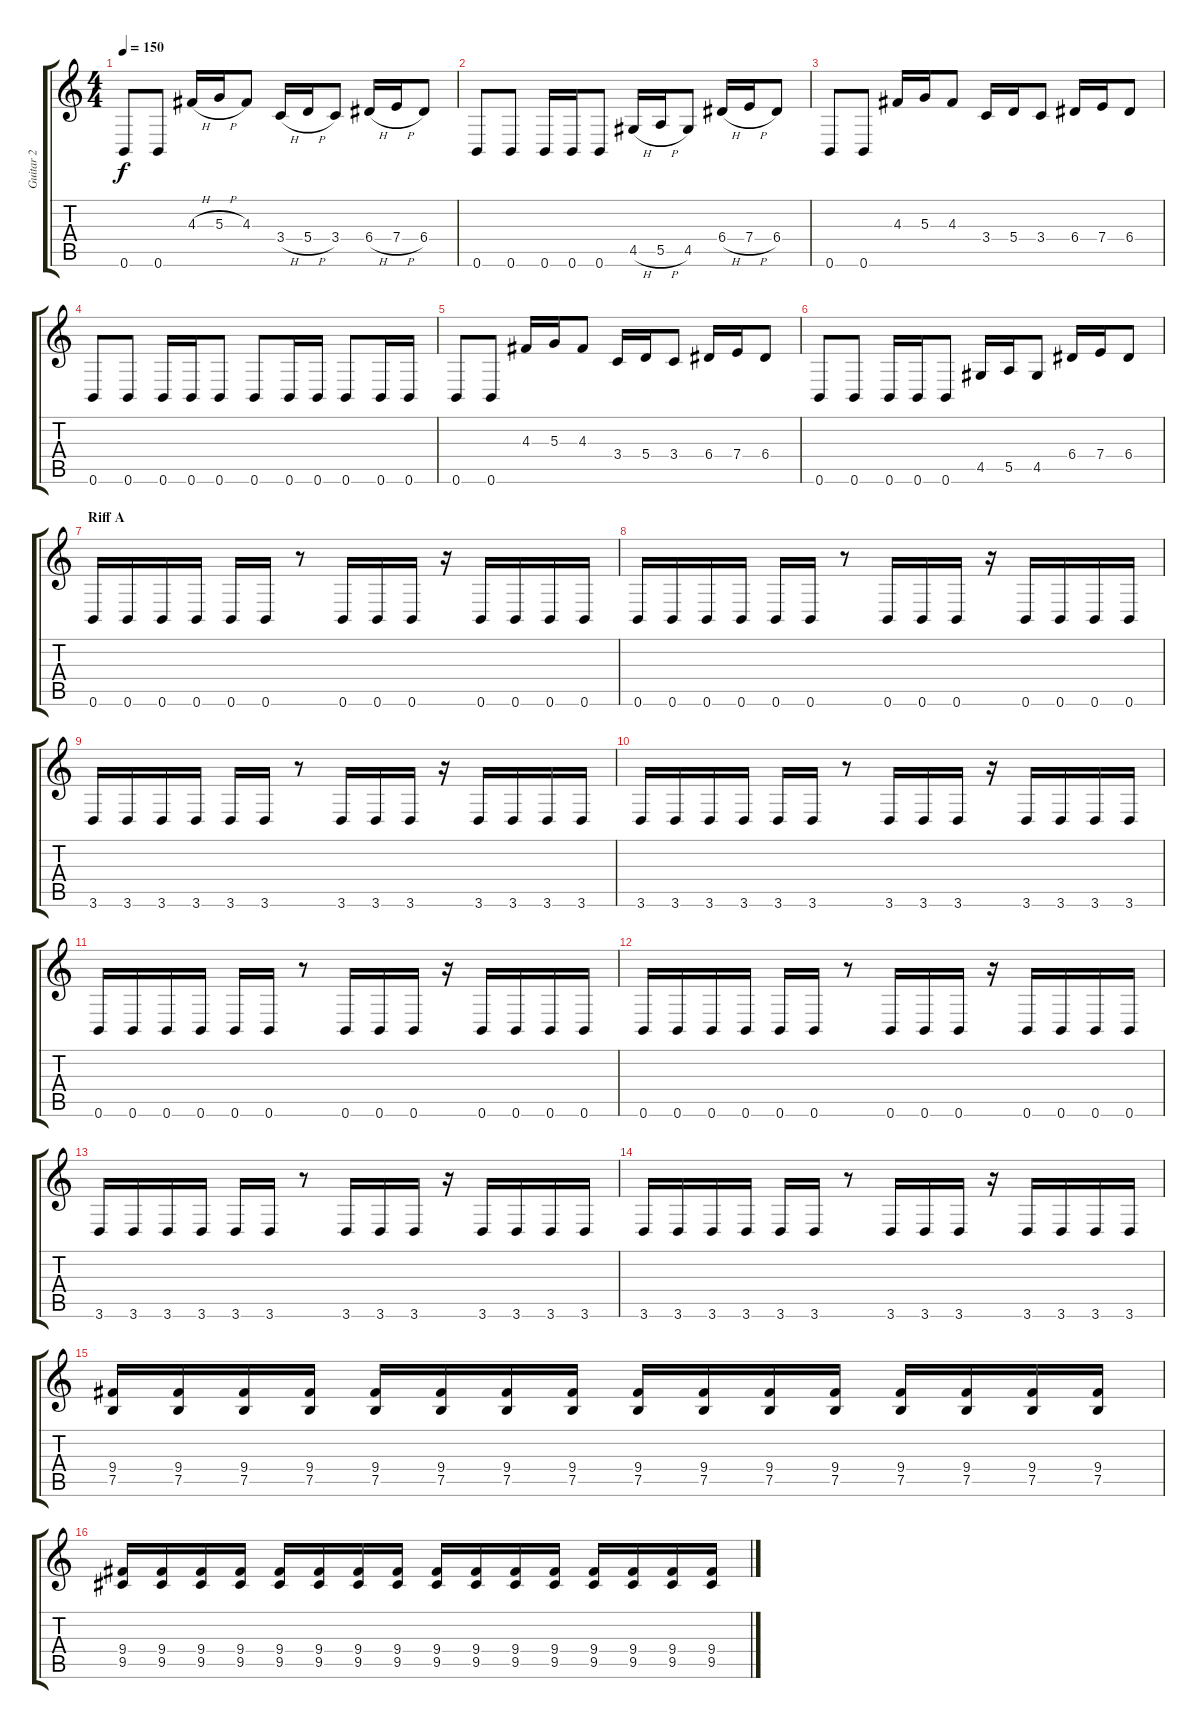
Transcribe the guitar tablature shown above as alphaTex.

\track ("Guitar 2" "Guitar 2") {instrument distortionguitar}
\staff {score tabs}
\tuning (B3 Gb3 D3 A2 E2 B1) {hide}
\ts (4 4)
\tempo 150
\clef g2
\ks c
0.6.8{dy f} 0.6.8 4.3{h}.16 5.3{h}.16 4.3.8 3.4{h}.16 5.4{h}.16 3.4.8 6.4{h}.16 7.4{h}.16 6.4.8 |
0.6.8 0.6.8 0.6.16 0.6.16 0.6.8 4.5{h}.16 5.5{h}.16 4.5.8 6.4{h}.16 7.4{h}.16 6.4.8 |
0.6.8 0.6.8 4.3.16 5.3.16 4.3.8 3.4.16 5.4.16 3.4.8 6.4.16 7.4.16 6.4.8 |
0.6.8 0.6.8 0.6.16 0.6.16 0.6.8 0.6.8 0.6.16 0.6.16 0.6.8 0.6.16 0.6.16 |
0.6.8 0.6.8 4.3.16 5.3.16 4.3.8 3.4.16 5.4.16 3.4.8 6.4.16 7.4.16 6.4.8 |
0.6.8 0.6.8 0.6.16 0.6.16 0.6.8 4.5.16 5.5.16 4.5.8 6.4.16 7.4.16 6.4.8 |
\section ("" "Riff A")
0.6.16 0.6.16 0.6.16 0.6.16 0.6.16 0.6.16 r.8 0.6.16 0.6.16 0.6.16 r.16 0.6.16 0.6.16 0.6.16 0.6.16 |
0.6.16 0.6.16 0.6.16 0.6.16 0.6.16 0.6.16 r.8 0.6.16 0.6.16 0.6.16 r.16 0.6.16 0.6.16 0.6.16 0.6.16 |
3.6.16 3.6.16 3.6.16 3.6.16 3.6.16 3.6.16 r.8 3.6.16 3.6.16 3.6.16 r.16 3.6.16 3.6.16 3.6.16 3.6.16 |
3.6.16 3.6.16 3.6.16 3.6.16 3.6.16 3.6.16 r.8 3.6.16 3.6.16 3.6.16 r.16 3.6.16 3.6.16 3.6.16 3.6.16 |
0.6.16 0.6.16 0.6.16 0.6.16 0.6.16 0.6.16 r.8 0.6.16 0.6.16 0.6.16 r.16 0.6.16 0.6.16 0.6.16 0.6.16 |
0.6.16 0.6.16 0.6.16 0.6.16 0.6.16 0.6.16 r.8 0.6.16 0.6.16 0.6.16 r.16 0.6.16 0.6.16 0.6.16 0.6.16 |
3.6.16 3.6.16 3.6.16 3.6.16 3.6.16 3.6.16 r.8 3.6.16 3.6.16 3.6.16 r.16 3.6.16 3.6.16 3.6.16 3.6.16 |
3.6.16 3.6.16 3.6.16 3.6.16 3.6.16 3.6.16 r.8 3.6.16 3.6.16 3.6.16 r.16 3.6.16 3.6.16 3.6.16 3.6.16 |
(9.4 7.5).16 (9.4 7.5).16 (9.4 7.5).16 (9.4 7.5).16 (9.4 7.5).16 (9.4 7.5).16 (9.4 7.5).16 (9.4 7.5).16 (9.4 7.5).16 (9.4 7.5).16 (9.4 7.5).16 (9.4 7.5).16 (9.4 7.5).16 (9.4 7.5).16 (9.4 7.5).16 (9.4 7.5).16 |
(9.4 9.5).16 (9.4 9.5).16 (9.4 9.5).16 (9.4 9.5).16 (9.4 9.5).16 (9.4 9.5).16 (9.4 9.5).16 (9.4 9.5).16 (9.4 9.5).16 (9.4 9.5).16 (9.4 9.5).16 (9.4 9.5).16 (9.4 9.5).16 (9.4 9.5).16 (9.4 9.5).16 (9.4 9.5).16
